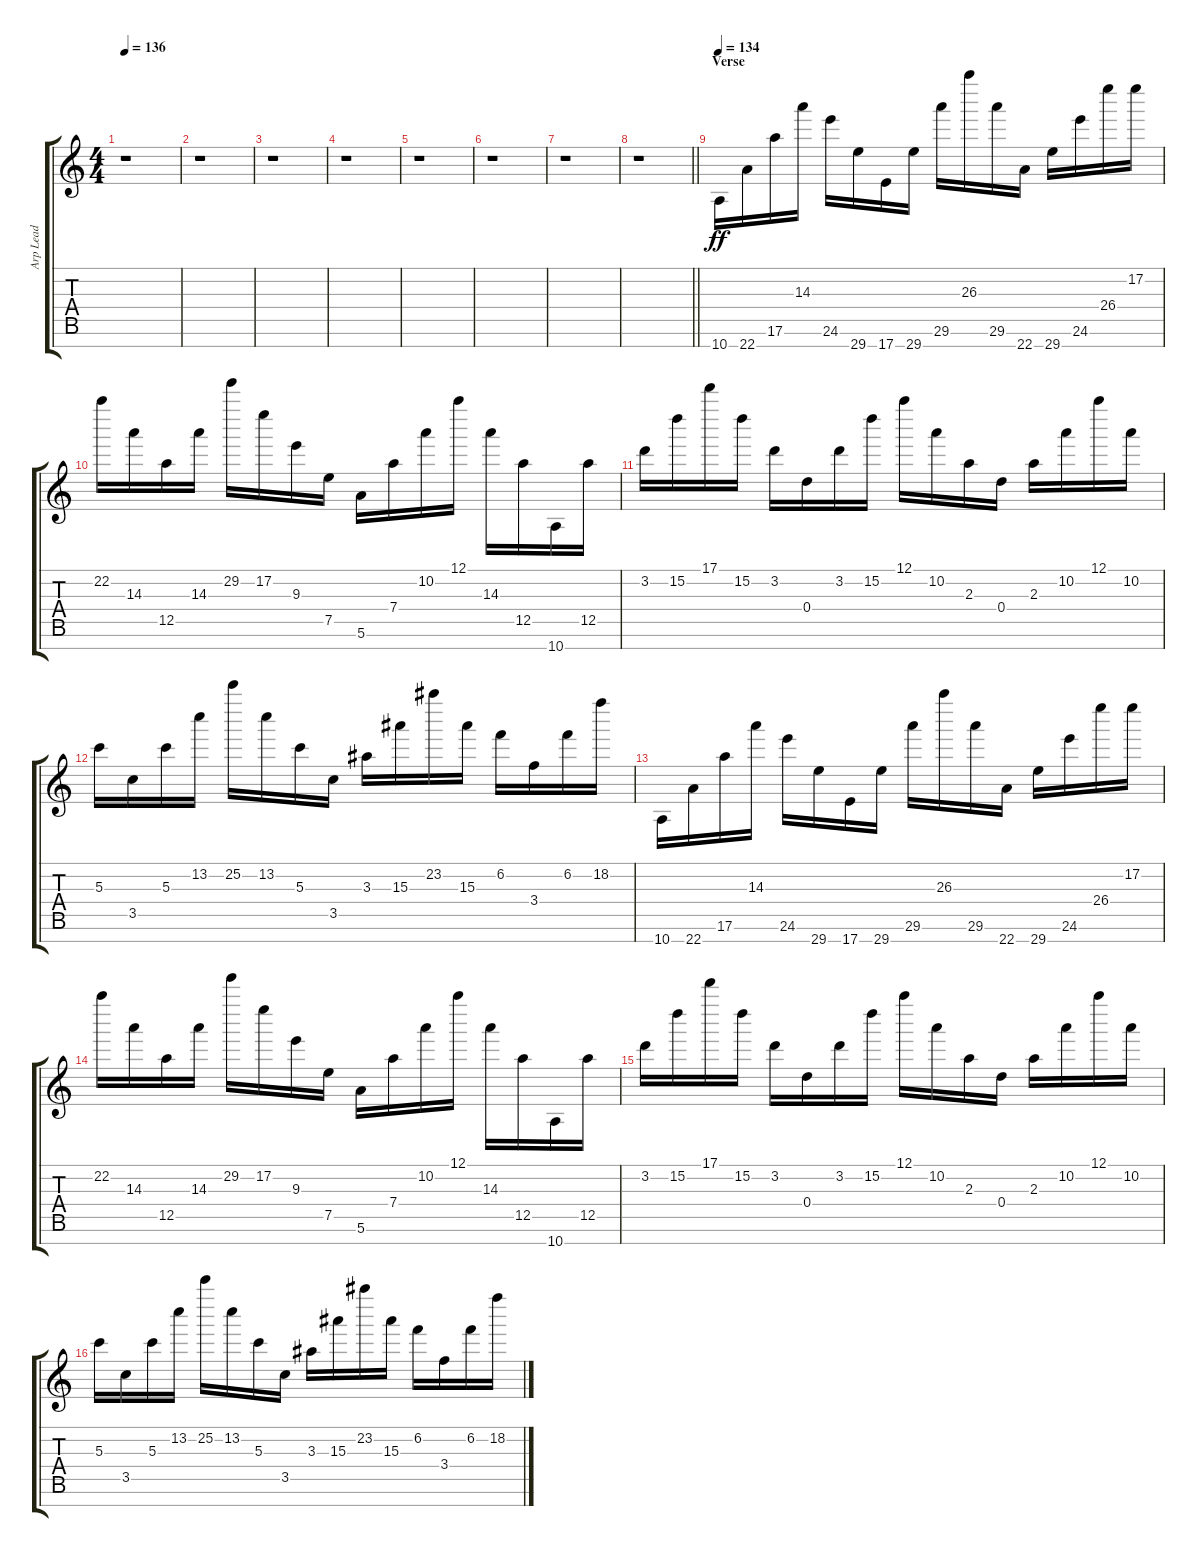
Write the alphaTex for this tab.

\track ("Arp Lead" "Arp Lead") {instrument lead2sawtooth}
\staff {score tabs}
\tuning (A6 B5 G5 D5 A4 E4 B2) {hide}
\ts (4 4)
\tempo 136
\clef g2
\ks c
r.1{dy ff} |
r.1 |
r.1 |
r.1 |
r.1 |
r.1 |
r.1 |
\barLineRight lightlight
r.1 |
\section ("" "Verse")
\tempo 134
10.7.16 22.7.16 17.6.16 14.3.16 24.6.16 29.7.16 17.7.16 29.7.16 29.6.16 26.3.16 29.6.16 22.7.16 29.7.16 24.6.16 26.4.16 17.2.16 |
22.2.16 14.3.16 12.5.16 14.3.16 29.2.16 17.2.16 9.3.16 7.5.16 5.6.16 7.4.16 10.2.16 12.1.16 14.3.16 12.5.16 10.7.16 12.5.16 |
3.2.16 15.2.16 17.1.16 15.2.16 3.2.16 0.4.16 3.2.16 15.2.16 12.1.16 10.2.16 2.3.16 0.4.16 2.3.16 10.2.16 12.1.16 10.2.16 |
5.3.16 3.5.16 5.3.16 13.2.16 25.2.16 13.2.16 5.3.16 3.5.16 3.3.16 15.3.16 23.2.16 15.3.16 6.2.16 3.4.16 6.2.16 18.2.16 |
10.7.16 22.7.16 17.6.16 14.3.16 24.6.16 29.7.16 17.7.16 29.7.16 29.6.16 26.3.16 29.6.16 22.7.16 29.7.16 24.6.16 26.4.16 17.2.16 |
22.2.16 14.3.16 12.5.16 14.3.16 29.2.16 17.2.16 9.3.16 7.5.16 5.6.16 7.4.16 10.2.16 12.1.16 14.3.16 12.5.16 10.7.16 12.5.16 |
3.2.16 15.2.16 17.1.16 15.2.16 3.2.16 0.4.16 3.2.16 15.2.16 12.1.16 10.2.16 2.3.16 0.4.16 2.3.16 10.2.16 12.1.16 10.2.16 |
5.3.16 3.5.16 5.3.16 13.2.16 25.2.16 13.2.16 5.3.16 3.5.16 3.3.16 15.3.16 23.2.16 15.3.16 6.2.16 3.4.16 6.2.16 18.2.16
